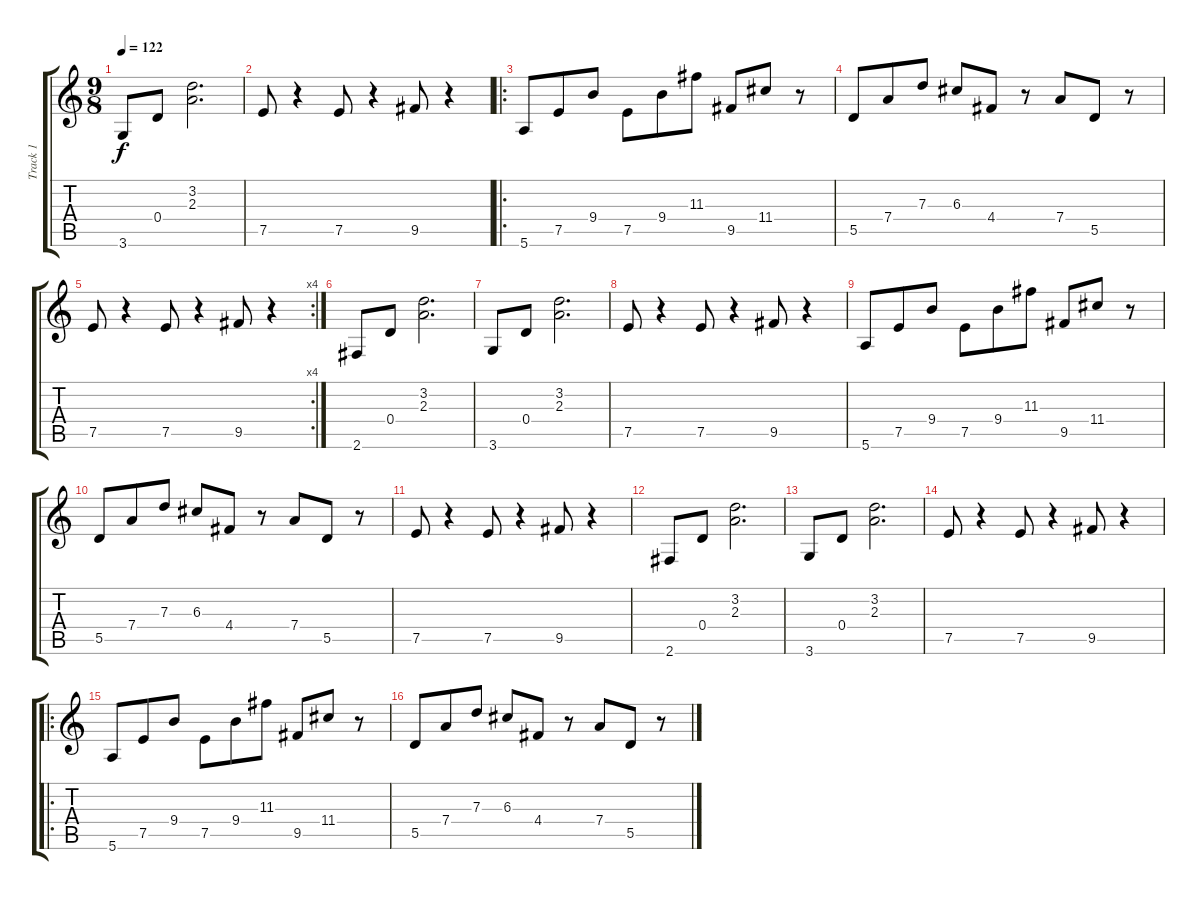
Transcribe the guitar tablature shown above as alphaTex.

\track ("Track 1" "Track 1") {instrument acousticguitarsteel}
\staff {score tabs}
\tuning (E4 B3 G3 D3 A2 E2) {hide}
\ts (9 8)
\tempo 122
\clef g2
\ks c
3.6.8{dy f} 0.4.8 (3.2 2.3).2{d} |
7.5.8 r.4 7.5.8 r.4 9.5.8 r.4 |
\ro
5.6.8 7.5.8 9.4.8 7.5.8 9.4.8 11.3.8 9.5.8 11.4.8 r.8 |
5.5.8 7.4.8 7.3.8 6.3.8 4.4.8 r.8 7.4.8 5.5.8 r.8 |
\rc 4
7.5.8 r.4 7.5.8 r.4 9.5.8 r.4 |
2.6.8 0.4.8 (3.2 2.3).2{d} |
3.6.8 0.4.8 (3.2 2.3).2{d} |
7.5.8 r.4 7.5.8 r.4 9.5.8 r.4 |
5.6.8 7.5.8 9.4.8 7.5.8 9.4.8 11.3.8 9.5.8 11.4.8 r.8 |
5.5.8 7.4.8 7.3.8 6.3.8 4.4.8 r.8 7.4.8 5.5.8 r.8 |
7.5.8 r.4 7.5.8 r.4 9.5.8 r.4 |
2.6.8 0.4.8 (3.2 2.3).2{d} |
3.6.8 0.4.8 (3.2 2.3).2{d} |
7.5.8 r.4 7.5.8 r.4 9.5.8 r.4 |
\ro
5.6.8 7.5.8 9.4.8 7.5.8 9.4.8 11.3.8 9.5.8 11.4.8 r.8 |
5.5.8 7.4.8 7.3.8 6.3.8 4.4.8 r.8 7.4.8 5.5.8 r.8
